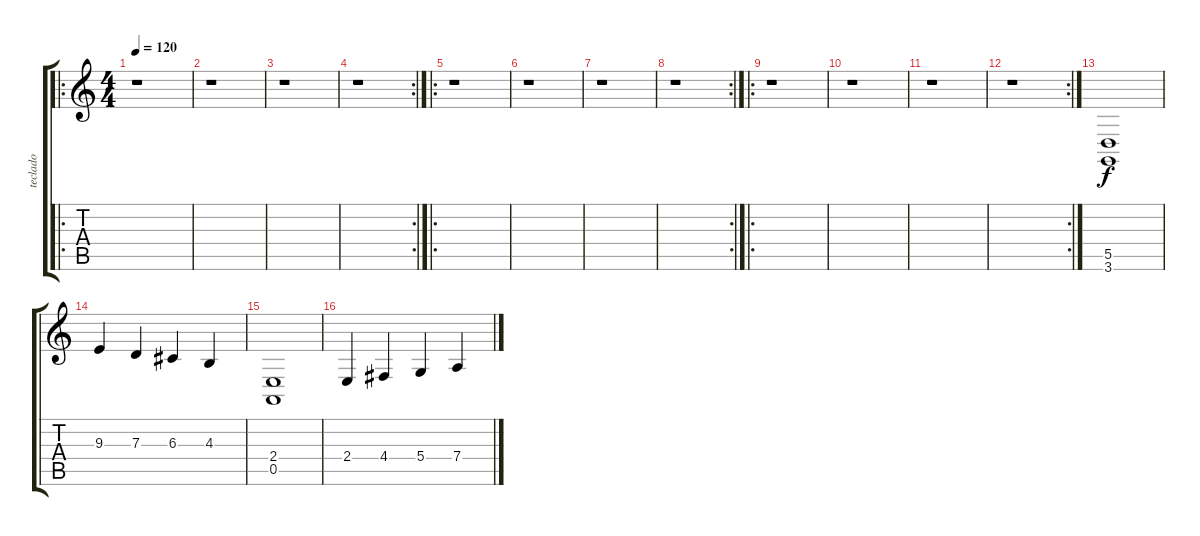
\track ("teclado" "teclado") {instrument acousticgrandpiano}
\staff {score tabs}
\tuning (E4 B3 G3 D3 A2 E2) {hide}
\ro
\ts (4 4)
\tempo 120
\clef g2
\ks c
r.1{dy f instrument acousticgrandpiano} |
r.1 |
r.1 |
\rc 2
r.1 |
\ro
r.1 |
r.1 |
r.1 |
\rc 2
r.1 |
\ro
r.1 |
r.1 |
r.1 |
\rc 2
r.1 |
(5.5 3.6).1 |
9.3.4 7.3.4 6.3.4 4.3.4 |
(2.4 0.5).1 |
2.4.4 4.4.4 5.4.4 7.4.4
